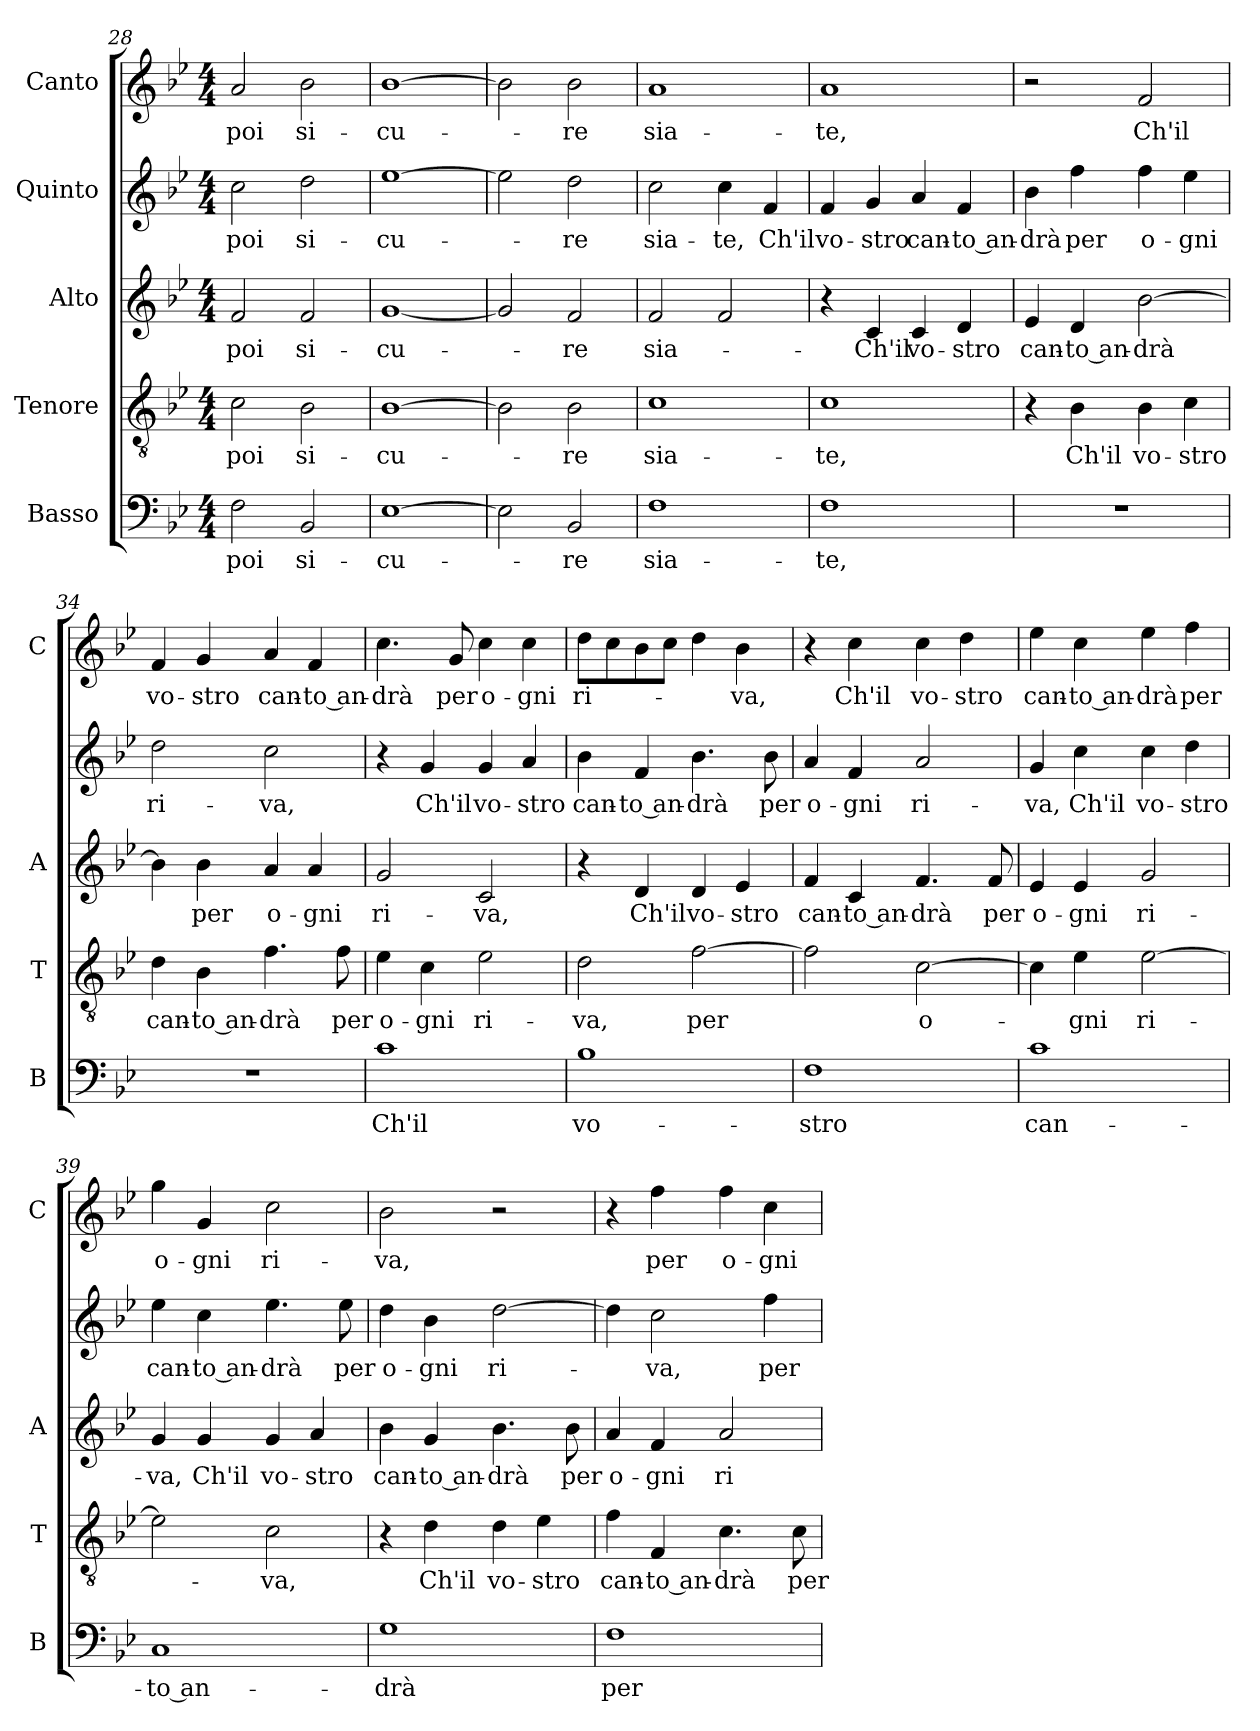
**kern	**text	**kern	**text	**kern	**text	**kern	**text	**kern	**text
*part5	*part5	*part4	*part4	*part3	*part3	*part2	*part2	*part1	*part1
*staff5	*staff5	*staff4	*staff4	*staff3	*staff3	*staff2	*staff2	*staff1	*staff1
*I"Basso	*	*I"Tenore	*	*I"Alto	*	*I"Quinto	*	*I"Canto	*
*I'B	*	*I'T	*	*I'A	*	*	*	*I'C	*
*clefF4	*	*clefGv2	*	*clefG2	*	*clefG2	*	*clefG2	*
*k[b-e-]	*	*k[b-e-]	*	*k[b-e-]	*	*k[b-e-]	*	*k[b-e-]	*
*B-:	*	*B-:	*	*B-:	*	*B-:	*	*B-:	*
*M4/4	*	*M4/4	*	*M4/4	*	*M4/4	*	*M4/4	*
=28	=28	=28	=28	=28	=28	=28	=28	=28	=28
!	!LO:LY:b	!	!LO:LY:b	!	!LO:LY:b	!	!LO:LY:b	!	!LO:LY:b
2F\	poi	2c\	poi	2f/	poi	2cc\	poi	2a/	poi
!	!LO:LY:b	!	!LO:LY:b	!	!LO:LY:b	!	!LO:LY:b	!	!LO:LY:b
2BB-/	si-	2B-\	si-	2f/	si-	2dd\	si-	2b-\	si-
=29	=29	=29	=29	=29	=29	=29	=29	=29	=29
!	!LO:LY:b	!	!LO:LY:b	!	!LO:LY:b	!	!LO:LY:b	!	!LO:LY:b
[1E-	-cu-	[1B-	-cu-	[1g	-cu-	[1ee-	-cu-	[1b-	-cu-
=30	=30	=30	=30	=30	=30	=30	=30	=30	=30
2E-\]	.	2B-\]	.	2g/]	.	2ee-\]	.	2b-\]	.
!	!LO:LY:b	!	!LO:LY:b	!	!LO:LY:b	!	!LO:LY:b	!	!LO:LY:b
2BB-/	-re	2B-\	-re	2f/	-re	2dd\	-re	2b-\	-re
=31	=31	=31	=31	=31	=31	=31	=31	=31	=31
!	!LO:LY:b	!	!LO:LY:b	!	!LO:LY:b	!	!LO:LY:b	!	!LO:LY:b
1F	sia-	1c	sia-	2f/	sia-	2cc\	sia-	1a	sia-
!	!	!	!	!	!	!	!LO:LY:b	!	!
.	.	.	.	2f/	.	4cc\	-te,	.	.
!	!	!	!	!	!	!	!LO:LY:b	!	!
.	.	.	.	.	.	4f/	Ch'il	.	.
=32	=32	=32	=32	=32	=32	=32	=32	=32	=32
!	!LO:LY:b	!	!LO:LY:b	!	!	!	!LO:LY:b	!	!LO:LY:b
1F	-te,	1c	-te,	4r	.	4f/	vo-	1a	-te,
!	!	!	!	!	!LO:LY:b	!	!LO:LY:b	!	!
.	.	.	.	4c/	-Ch'il	4g/	-stro	.	.
!	!	!	!	!	!LO:LY:b	!	!LO:LY:b	!	!
.	.	.	.	4c/	vo-	4a/	can-	.	.
!	!	!	!	!	!LO:LY:b	!	!LO:LY:b	!	!
.	.	.	.	4d/	-stro	4f/	-to an-	.	.
!!LO:PB:g=z
=33	=33	=33	=33	=33	=33	=33	=33	=33	=33
!	!	!	!	!	!LO:LY:b	!	!LO:LY:b	!	!
1r	.	4r	.	4e-/	can-	4b-\	-drà	2r	.
!	!	!	!LO:LY:b	!	!LO:LY:b	!	!LO:LY:b	!	!
.	.	4B-\	Ch'il	4d/	-to an-	4ff\	per	.	.
!	!	!	!LO:LY:b	!	!LO:LY:b	!	!LO:LY:b	!	!LO:LY:b
.	.	4B-\	vo-	[2b-\	-drà	4ff\	o-	2f/	Ch'il
!	!	!	!LO:LY:b	!	!	!	!LO:LY:b	!	!
.	.	4c\	-stro	.	.	4ee-\	-gni	.	.
=34	=34	=34	=34	=34	=34	=34	=34	=34	=34
!	!	!	!LO:LY:b	!	!	!	!LO:LY:b	!	!LO:LY:b
1r	.	4d\	can-	4b-\]	.	2dd\	ri-	4f/	vo-
!	!	!	!LO:LY:b	!	!LO:LY:b	!	!	!	!LO:LY:b
.	.	4B-\	-to an-	4b-\	per	.	.	4g/	-stro
!	!	!	!LO:LY:b	!	!LO:LY:b	!	!LO:LY:b	!	!LO:LY:b
.	.	4.f\	-drà	4a/	o-	2cc\	-va,	4a/	can-
!	!	!	!	!	!LO:LY:b	!	!	!	!LO:LY:b
.	.	.	.	4a/	-gni	.	.	4f/	-to an-
!	!	!	!LO:LY:b	!	!	!	!	!	!
.	.	8f\	per	.	.	.	.	.	.
=35	=35	=35	=35	=35	=35	=35	=35	=35	=35
!	!LO:LY:b	!	!LO:LY:b	!	!LO:LY:b	!	!	!	!LO:LY:b
1c	Ch'il	4e-\	o-	2g/	ri-	4r	.	4.cc\	-drà
!	!	!	!LO:LY:b	!	!	!	!LO:LY:b	!	!
.	.	4c\	-gni	.	.	4g/	Ch'il	.	.
!	!	!	!	!	!	!	!	!	!LO:LY:b
.	.	.	.	.	.	.	.	8g/	per
!	!	!	!LO:LY:b	!	!LO:LY:b	!	!LO:LY:b	!	!LO:LY:b
.	.	2e-\	ri-	2c/	-va,	4g/	vo-	4cc\	o-
!	!	!	!	!	!	!	!LO:LY:b	!	!LO:LY:b
.	.	.	.	.	.	4a/	-stro	4cc\	-gni
=36	=36	=36	=36	=36	=36	=36	=36	=36	=36
!	!LO:LY:b	!	!LO:LY:b	!	!	!	!LO:LY:b	!	!LO:LY:b
1B-	vo-	2d\	-va,	4r	.	4b-\	can-	8dd\L	ri-
.	.	.	.	.	.	.	.	8cc\	.
!	!	!	!	!	!LO:LY:b	!	!LO:LY:b	!	!
.	.	.	.	4d/	Ch'il	4f/	-to an-	8b-\	.
.	.	.	.	.	.	.	.	8cc\J	.
!	!	!	!LO:LY:b	!	!LO:LY:b	!	!LO:LY:b	!	!
.	.	[2f\	per	4d/	vo-	4.b-\	-drà	4dd\	.
!	!	!	!	!	!LO:LY:b	!	!	!	!LO:LY:b
.	.	.	.	4e-/	-stro	.	.	4b-\	-va,
!	!	!	!	!	!	!	!LO:LY:b	!	!
.	.	.	.	.	.	8b-\	per	.	.
=37	=37	=37	=37	=37	=37	=37	=37	=37	=37
!	!LO:LY:b	!	!	!	!LO:LY:b	!	!LO:LY:b	!	!
1F	-stro	2f\]	.	4f/	can-	4a/	o-	4r	.
!	!	!	!	!	!LO:LY:b	!	!LO:LY:b	!	!LO:LY:b
.	.	.	.	4c/	-to an-	4f/	-gni	4cc\	Ch'il
!	!	!	!LO:LY:b	!	!LO:LY:b	!	!LO:LY:b	!	!LO:LY:b
.	.	[2c\	o-	4.f/	-drà	2a/	ri-	4cc\	vo-
!	!	!	!	!	!	!	!	!	!LO:LY:b
.	.	.	.	.	.	.	.	4dd\	-stro
!	!	!	!	!	!LO:LY:b	!	!	!	!
.	.	.	.	8f/	per	.	.	.	.
=38	=38	=38	=38	=38	=38	=38	=38	=38	=38
!	!LO:LY:b	!	!	!	!LO:LY:b	!	!LO:LY:b	!	!LO:LY:b
1c	can-	4c\]	.	4e-/	o-	4g/	-va,	4ee-\	can-
!	!	!	!LO:LY:b	!	!LO:LY:b	!	!LO:LY:b	!	!LO:LY:b
.	.	4e-\	-gni	4e-/	-gni	4cc\	Ch'il	4cc\	-to an-
!	!	!	!LO:LY:b	!	!LO:LY:b	!	!LO:LY:b	!	!LO:LY:b
.	.	[2e-\	ri-	2g/	ri-	4cc\	vo-	4ee-\	-drà
!	!	!	!	!	!	!	!LO:LY:b	!	!LO:LY:b
.	.	.	.	.	.	4dd\	-stro	4ff\	per
!!LO:LB:g=z
=39	=39	=39	=39	=39	=39	=39	=39	=39	=39
!	!LO:LY:b	!	!	!	!LO:LY:b	!	!LO:LY:b	!	!LO:LY:b
1C	-to an-	2e-\]	.	4g/	-va,	4ee-\	can-	4gg\	o-
!	!	!	!	!	!LO:LY:b	!	!LO:LY:b	!	!LO:LY:b
.	.	.	.	4g/	Ch'il	4cc\	-to an-	4g/	-gni
!	!	!	!LO:LY:b	!	!LO:LY:b	!	!LO:LY:b	!	!LO:LY:b
.	.	2c\	-va,	4g/	vo-	4.ee-\	-drà	2cc\	ri-
!	!	!	!	!	!LO:LY:b	!	!	!	!
.	.	.	.	4a/	-stro	.	.	.	.
!	!	!	!	!	!	!	!LO:LY:b	!	!
.	.	.	.	.	.	8ee-\	per	.	.
=40	=40	=40	=40	=40	=40	=40	=40	=40	=40
!	!LO:LY:b	!	!	!	!LO:LY:b	!	!LO:LY:b	!	!LO:LY:b
1G	-drà	4r	.	4b-\	can-	4dd\	o-	2b-\	-va,
!	!	!	!LO:LY:b	!	!LO:LY:b	!	!LO:LY:b	!	!
.	.	4d\	Ch'il	4g/	-to an-	4b-\	-gni	.	.
!	!	!	!LO:LY:b	!	!LO:LY:b	!	!LO:LY:b	!	!
.	.	4d\	vo-	4.b-\	-drà	[2dd\	ri-	2r	.
!	!	!	!LO:LY:b	!	!	!	!	!	!
.	.	4e-\	-stro	.	.	.	.	.	.
!	!	!	!	!	!LO:LY:b	!	!	!	!
.	.	.	.	8b-\	per	.	.	.	.
=41	=41	=41	=41	=41	=41	=41	=41	=41	=41
!	!LO:LY:b	!	!LO:LY:b	!	!LO:LY:b	!	!	!	!
1F	per	4f\	can-	4a/	o-	4dd\]	.	4r	.
!	!	!	!LO:LY:b	!	!LO:LY:b	!	!LO:LY:b	!	!LO:LY:b
.	.	4F/	-to an-	4f/	-gni	2cc\	-va,	4ff\	per
!	!	!	!LO:LY:b	!	!LO:LY:b	!	!	!	!LO:LY:b
.	.	4.c\	-drà	2a/	ri-	.	.	4ff\	o-
!	!	!	!	!	!	!	!LO:LY:b	!	!LO:LY:b
.	.	.	.	.	.	4ff\	per	4cc\	-gni
!	!	!	!LO:LY:b	!	!	!	!	!	!
.	.	8c\	per	.	.	.	.	.	.
=	=	=	=	=	=	=	=	=	=
*-	*-	*-	*-	*-	*-	*-	*-	*-	*-
